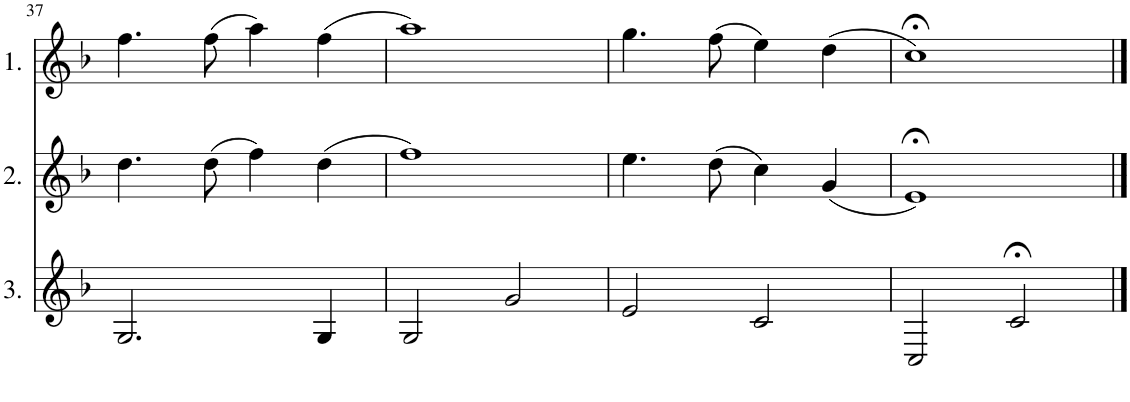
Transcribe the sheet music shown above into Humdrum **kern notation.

**kern	**kern	**kern
*part3	*part2	*part1
*staff3	*staff2	*staff1
*I"3.	*I"2.	*I"1.
!!LO:PB:g=z
*clefG2	*clefG2	*clefG2
*Trd4c7	*Trd4c7	*Trd4c7
*k[b-]	*k[b-]	*k[b-]
*M4/4	*M4/4	*M4/4
=37	=37	=37
2.G/	4.dd\	4.ff\
.	(8dd\	(8ff\
.	4ff\)	4aa\)
4G/	(4dd\	(4ff\
=38	=38	=38
2G/	1ff)	1aa)
2g/	.	.
=39	=39	=39
2e/	4.ee\	4.gg\
.	(8dd\	(8ff\
2c/	4cc\)	4ee\)
.	(4g/	(4dd\
=40	=40	=40
2C/	1e;<)	1cc;<)
2c;</	.	.
==	==	==
*-	*-	*-
